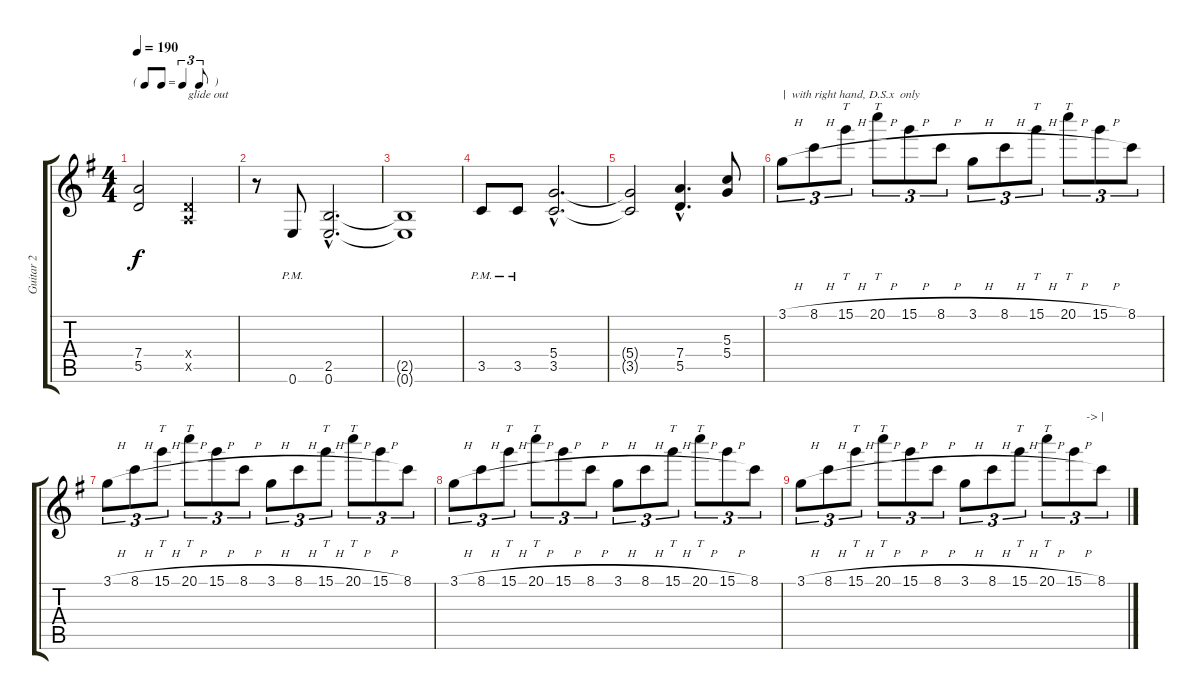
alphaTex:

\track ("Guitar 2" "Guitar 2") {instrument distortionguitar}
\staff {score tabs}
\tuning (E4 B3 G3 D3 A2 E2) {hide}
\ts (4 4)
\tf triplet8th
\tempo 190
\clef g2
\ks g
(7.4 5.5).2{dy f} (0.4{x} 0.5{x}).2{txt "glide out"} |
r.8 0.6{pm}.8 (2.5{hac} 0.6{hac}).2{d} |
(2.5{t} 0.6{t}).1 |
3.5{pm}.8 3.5{pm}.8 (5.4{hac} 3.5{hac}).2{d} |
(5.4{t} 3.5{t}).2 (7.4{hac} 5.5{hac}).4{d} (5.3 5.4).8 |
3.1{h}.8{tu (3 2) txt "|  with right hand, D.S.x  only"} 8.1{h}.8{tu (3 2)} 15.1{h}.8{tt tu (3 2)} 20.1{h}.8{tt tu (3 2)} 15.1{h}.8{tu (3 2)} 8.1{h}.8{tu (3 2)} 3.1{h}.8{tu (3 2)} 8.1{h}.8{tu (3 2)} 15.1{h}.8{tt tu (3 2)} 20.1{h}.8{tt tu (3 2)} 15.1{h}.8{tu (3 2)} 8.1.8{tu (3 2)} |
3.1{h}.8{tu (3 2)} 8.1{h}.8{tu (3 2)} 15.1{h}.8{tt tu (3 2)} 20.1{h}.8{tt tu (3 2)} 15.1{h}.8{tu (3 2)} 8.1{h}.8{tu (3 2)} 3.1{h}.8{tu (3 2)} 8.1{h}.8{tu (3 2)} 15.1{h}.8{tt tu (3 2)} 20.1{h}.8{tt tu (3 2)} 15.1{h}.8{tu (3 2)} 8.1.8{tu (3 2)} |
3.1{h}.8{tu (3 2)} 8.1{h}.8{tu (3 2)} 15.1{h}.8{tt tu (3 2)} 20.1{h}.8{tt tu (3 2)} 15.1{h}.8{tu (3 2)} 8.1{h}.8{tu (3 2)} 3.1{h}.8{tu (3 2)} 8.1{h}.8{tu (3 2)} 15.1{h}.8{tt tu (3 2)} 20.1{h}.8{tt tu (3 2)} 15.1{h}.8{tu (3 2)} 8.1.8{tu (3 2)} |
3.1{h}.8{tu (3 2)} 8.1{h}.8{tu (3 2)} 15.1{h}.8{tt tu (3 2)} 20.1{h}.8{tt tu (3 2)} 15.1{h}.8{tu (3 2)} 8.1{h}.8{tu (3 2)} 3.1{h}.8{tu (3 2)} 8.1{h}.8{tu (3 2)} 15.1{h}.8{tt tu (3 2)} 20.1{h}.8{tt tu (3 2)} 15.1{h}.8{tu (3 2) txt "    -> |"} 8.1.8{tu (3 2)}
